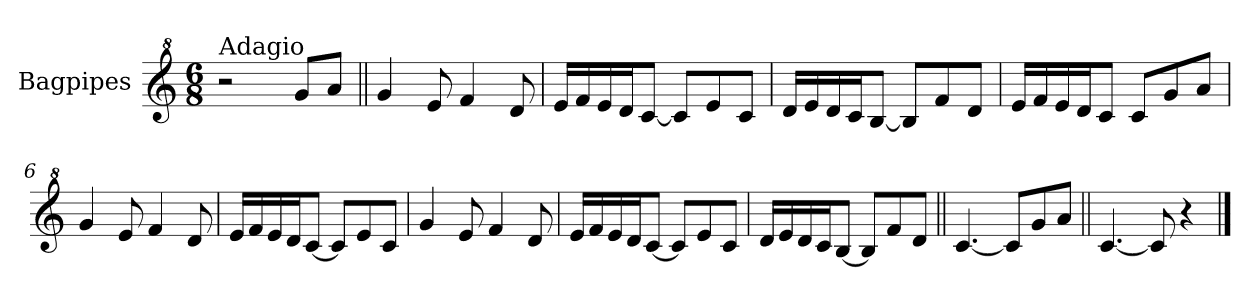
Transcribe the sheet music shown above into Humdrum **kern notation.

**kern
*part1
*staff1
*I"Bagpipes
*I'Bag
*clefG^2
*k[]
*C:
*M6/8
=1
!LO:TX:a:t=Adagio
2r
8gg/L
8aa/J
=2||
4gg/
8ee/
4ff/
8dd/
=3
16ee/LL
16ff/
16ee/
16dd/J
[8cc/J
8cc/L]
8ee/
8cc/J
=4
16dd/LL
16ee/
16dd/
16cc/J
[8b/J
8b/L]
8ff/
8dd/J
=5
16ee/LL
16ff/
16ee/
16dd/J
8cc/J
8cc/L
8gg/
8aa/J
=6
4gg/
8ee/
4ff/
8dd/
=7
16ee/LL
16ff/
16ee/
16dd/J
[8cc/J
8cc/L]
8ee/
8cc/J
!!LO:LB:g=z
=8
4gg/
8ee/
4ff/
8dd/
=9
16ee/LL
16ff/
16ee/
16dd/J
[8cc/J
8cc/L]
8ee/
8cc/J
=10
16dd/LL
16ee/
16dd/
16cc/J
[8b/J
8b/L]
8ff/
8dd/J
=11||
[4.cc/
8cc/L]
8gg/
8aa/J
=12||
[4.cc/
8cc/]
4r
==
*-
